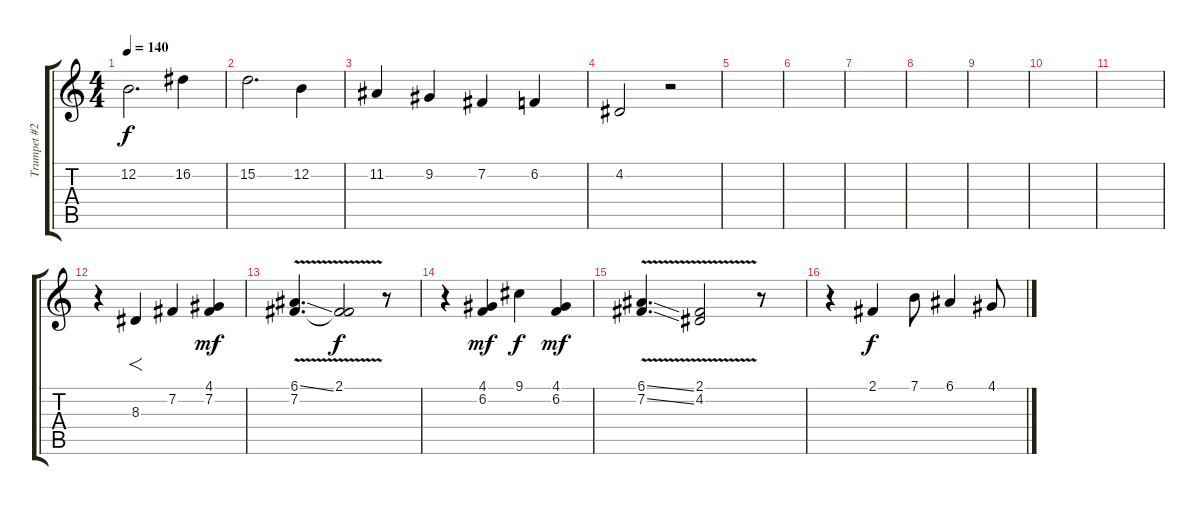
\track ("Trumpet #2" "Trumpet #2") {instrument trumpet}
\staff {score tabs}
\tuning (E4 B3 G3 D3 A2 E2) {hide}
\ts (4 4)
\tempo 140
\clef g2
\ks c
12.2.2{d dy f} 16.2.4 |
15.2.2{d} 12.2.4 |
11.2.4 9.2.4 7.2.4 6.2.4 |
4.2.2 r.2 |
|
|
|
|
|
|
|
r.4 8.3.4{f} 7.2.4 (4.1 7.2).4{dy mf} |
(6.1{v ss} 7.2).4{d} (2.1{v} 7.2{t}).2{dy f} r.8 |
r.4 (4.1 6.2).4{dy mf} 9.1.4{dy f} (4.1 6.2).4{dy mf} |
(6.1{v ss} 7.2{ss}).4{d} (2.1{v} 4.2).2 r.8 |
r.4 2.1.4{dy f} 7.1.8 6.1.4 4.1.8
